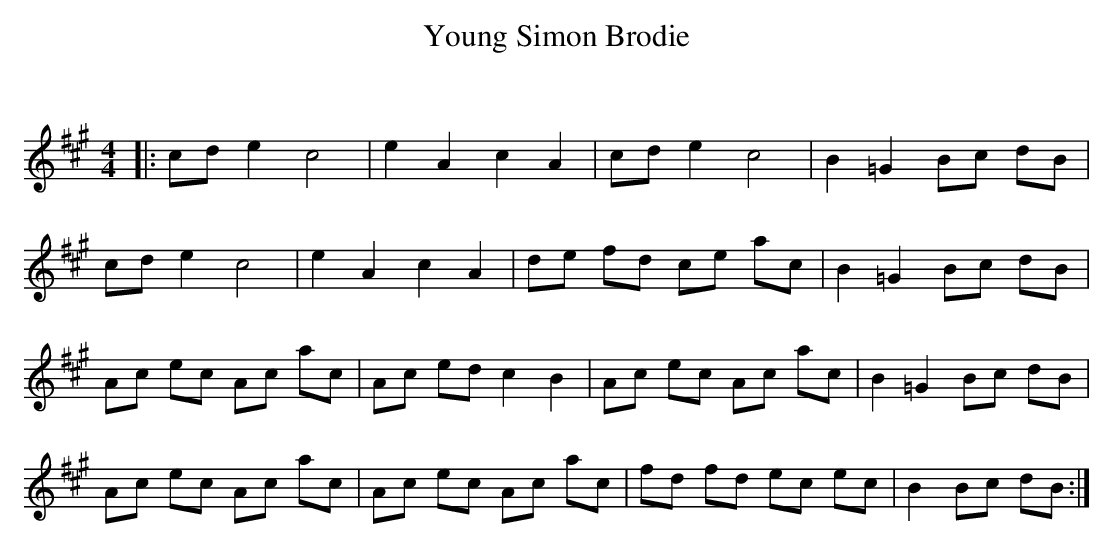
X:1
T: Young Simon Brodie
C:
Q: 232
K:A
M:4/4
L:1/8
|:cd e2 c4|e2 A2 c2 A2|cd e2 c4|B2 =G2 Bc dB|
cd e2 c4|e2 A2 c2 A2|de fd ce ac|B2 =G2 Bc dB|
Ac ec Ac ac|Ac ed c2 B2|Ac ec Ac ac|B2 =G2 Bc dB|
Ac ec Ac ac|Ac ec Ac ac|fd fd ec ec|B2 Bc dB:|
